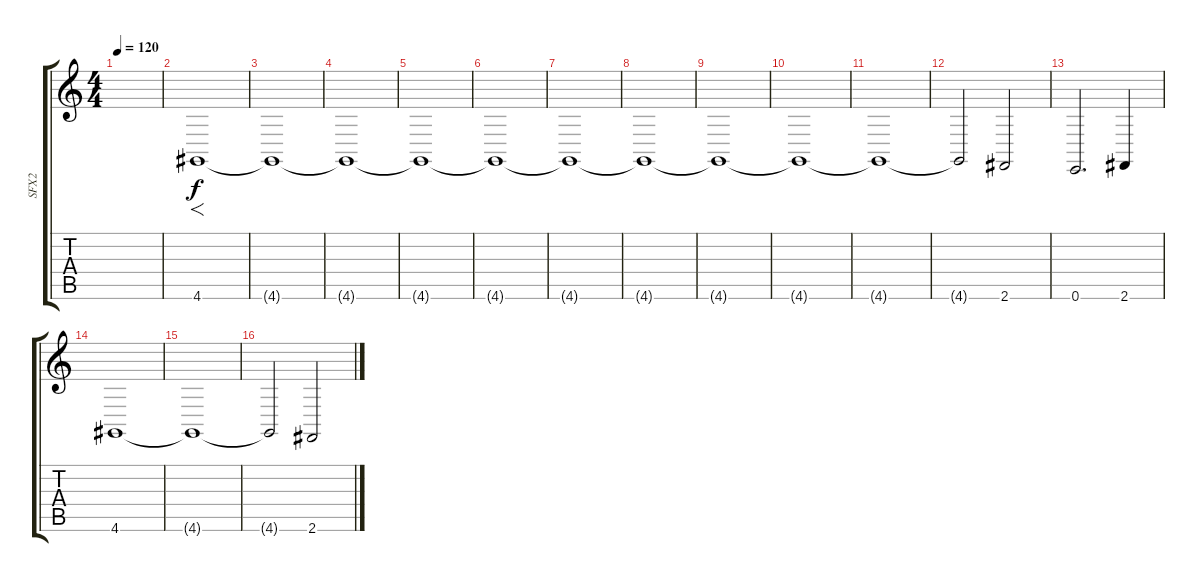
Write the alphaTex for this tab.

\track ("SFX2" "SFX2") {instrument stringensemble2}
\staff {score tabs}
\tuning (E4 B3 G3 D3 A2 E2) {hide}
\ts (4 4)
\tempo 120
\clef g2
\ks c
|
4.6.1{f} |
4.6{t}.1 |
4.6{t}.1 |
4.6{t}.1 |
4.6{t}.1 |
4.6{t}.1 |
4.6{t}.1 |
4.6{t}.1 |
4.6{t}.1 |
4.6{t}.1 |
4.6{t}.2 2.6.2 |
0.6.2{d} 2.6.4 |
4.6.1 |
4.6{t}.1 |
4.6{t}.2 2.6.2
